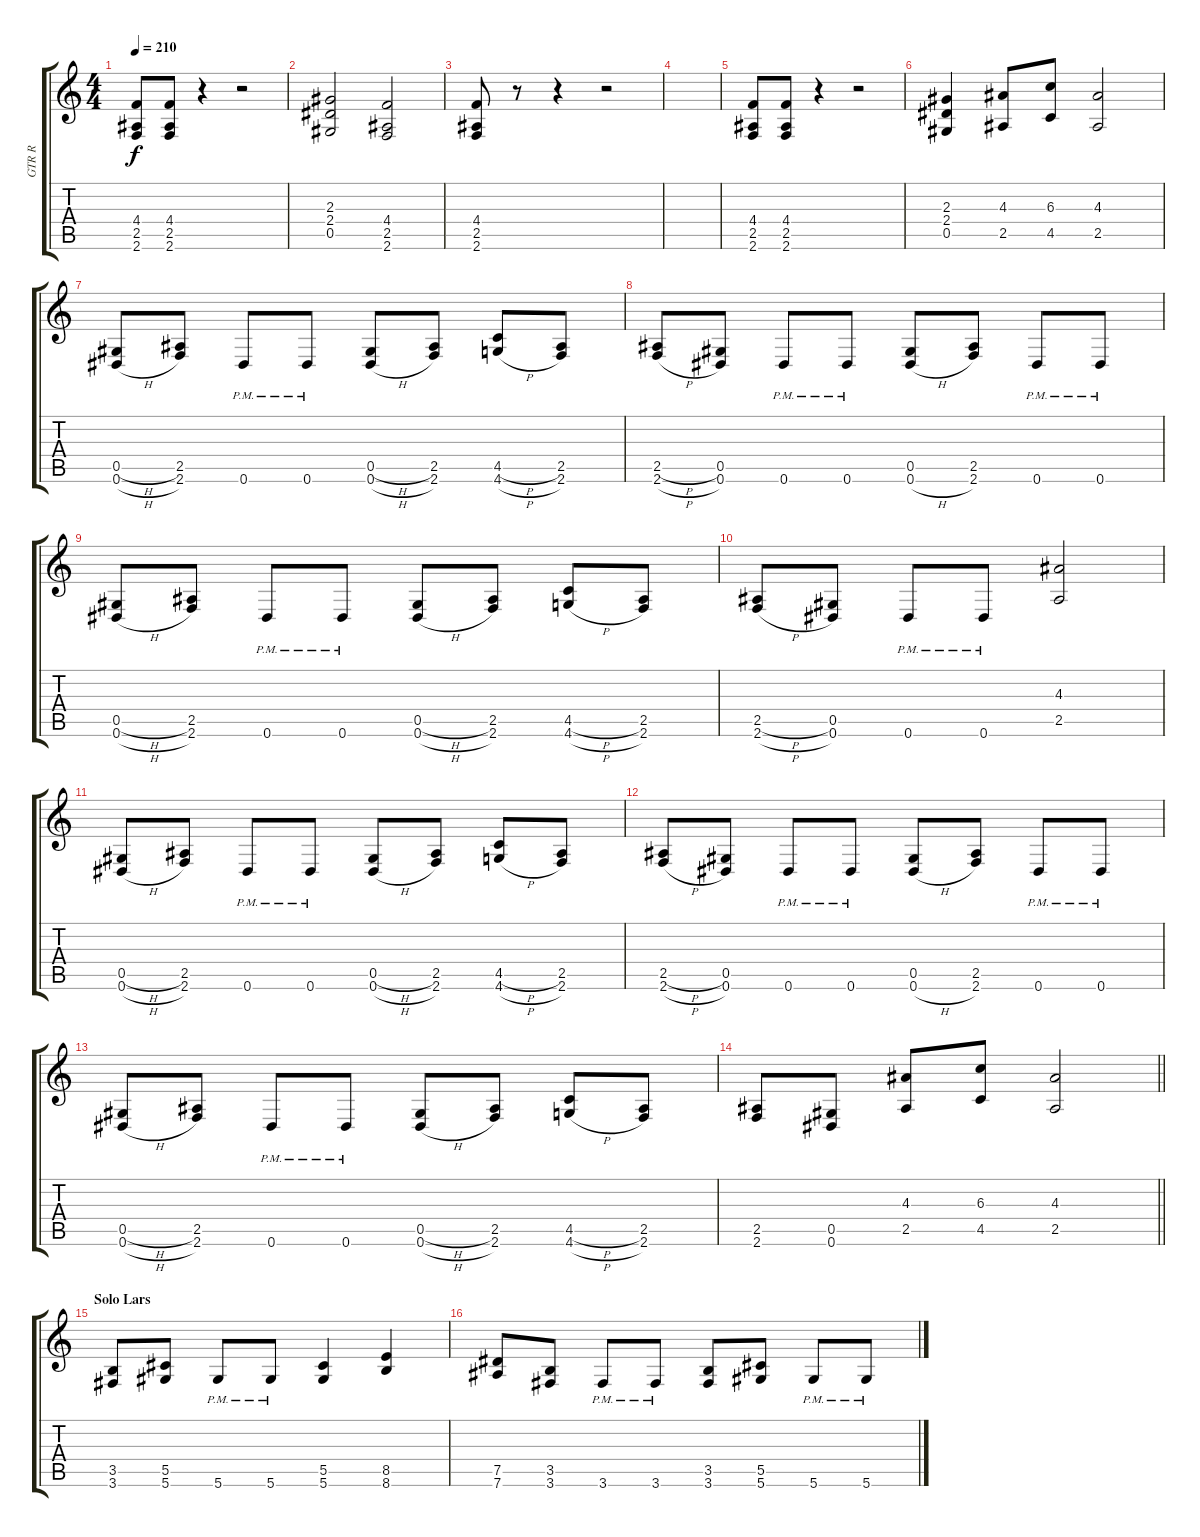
\track ("GTR R" "GTR R") {instrument overdrivenguitar}
\staff {score tabs}
\tuning (Eb4 Bb3 Gb3 Db3 Ab2 Eb2) {hide}
\ts (4 4)
\tempo 210
\clef g2
\ks c
(4.4 2.5 2.6).8{dy f} (4.4 2.5 2.6).8 r.4 r.2 |
(2.3 2.4 0.5).2 (4.4 2.5 2.6).2 |
(4.4 2.5 2.6).8 r.8 r.4 r.2 |
|
(4.4 2.5 2.6).8 (4.4 2.5 2.6).8 r.4 r.2 |
(2.3 2.4 0.5).4 (4.3 2.5).8 (6.3 4.5).8 (4.3 2.5).2 |
(0.5{h} 0.6{h}).8 (2.5 2.6).8 0.6{pm}.8 0.6{pm}.8 (0.5{h} 0.6{h}).8 (2.5 2.6).8 (4.5{h} 4.6{h}).8 (2.5 2.6).8 |
(2.5{h} 2.6{h}).8 (0.5 0.6).8 0.6{pm}.8 0.6{pm}.8 (0.5 0.6{h}).8 (2.5 2.6).8 0.6{pm}.8 0.6{pm}.8 |
(0.5{h} 0.6{h}).8 (2.5 2.6).8 0.6{pm}.8 0.6{pm}.8 (0.5{h} 0.6{h}).8 (2.5 2.6).8 (4.5{h} 4.6{h}).8 (2.5 2.6).8 |
(2.5{h} 2.6{h}).8 (0.5 0.6).8 0.6{pm}.8 0.6{pm}.8 (4.3 2.5).2 |
(0.5{h} 0.6{h}).8 (2.5 2.6).8 0.6{pm}.8 0.6{pm}.8 (0.5{h} 0.6{h}).8 (2.5 2.6).8 (4.5{h} 4.6{h}).8 (2.5 2.6).8 |
(2.5{h} 2.6{h}).8 (0.5 0.6).8 0.6{pm}.8 0.6{pm}.8 (0.5 0.6{h}).8 (2.5 2.6).8 0.6{pm}.8 0.6{pm}.8 |
(0.5{h} 0.6{h}).8 (2.5 2.6).8 0.6{pm}.8 0.6{pm}.8 (0.5{h} 0.6{h}).8 (2.5 2.6).8 (4.5{h} 4.6{h}).8 (2.5 2.6).8 |
\barLineRight lightlight
(2.5 2.6).8 (0.5 0.6).8 (4.3 2.5).8 (6.3 4.5).8 (4.3 2.5).2 |
\section ("" "Solo Lars")
(3.5 3.6).8 (5.5 5.6).8 5.6{pm}.8 5.6{pm}.8 (5.5 5.6).4 (8.5 8.6).4 |
(7.5 7.6).8 (3.5 3.6).8 3.6{pm}.8 3.6{pm}.8 (3.5 3.6).8 (5.5 5.6).8 5.6{pm}.8 5.6{pm}.8
